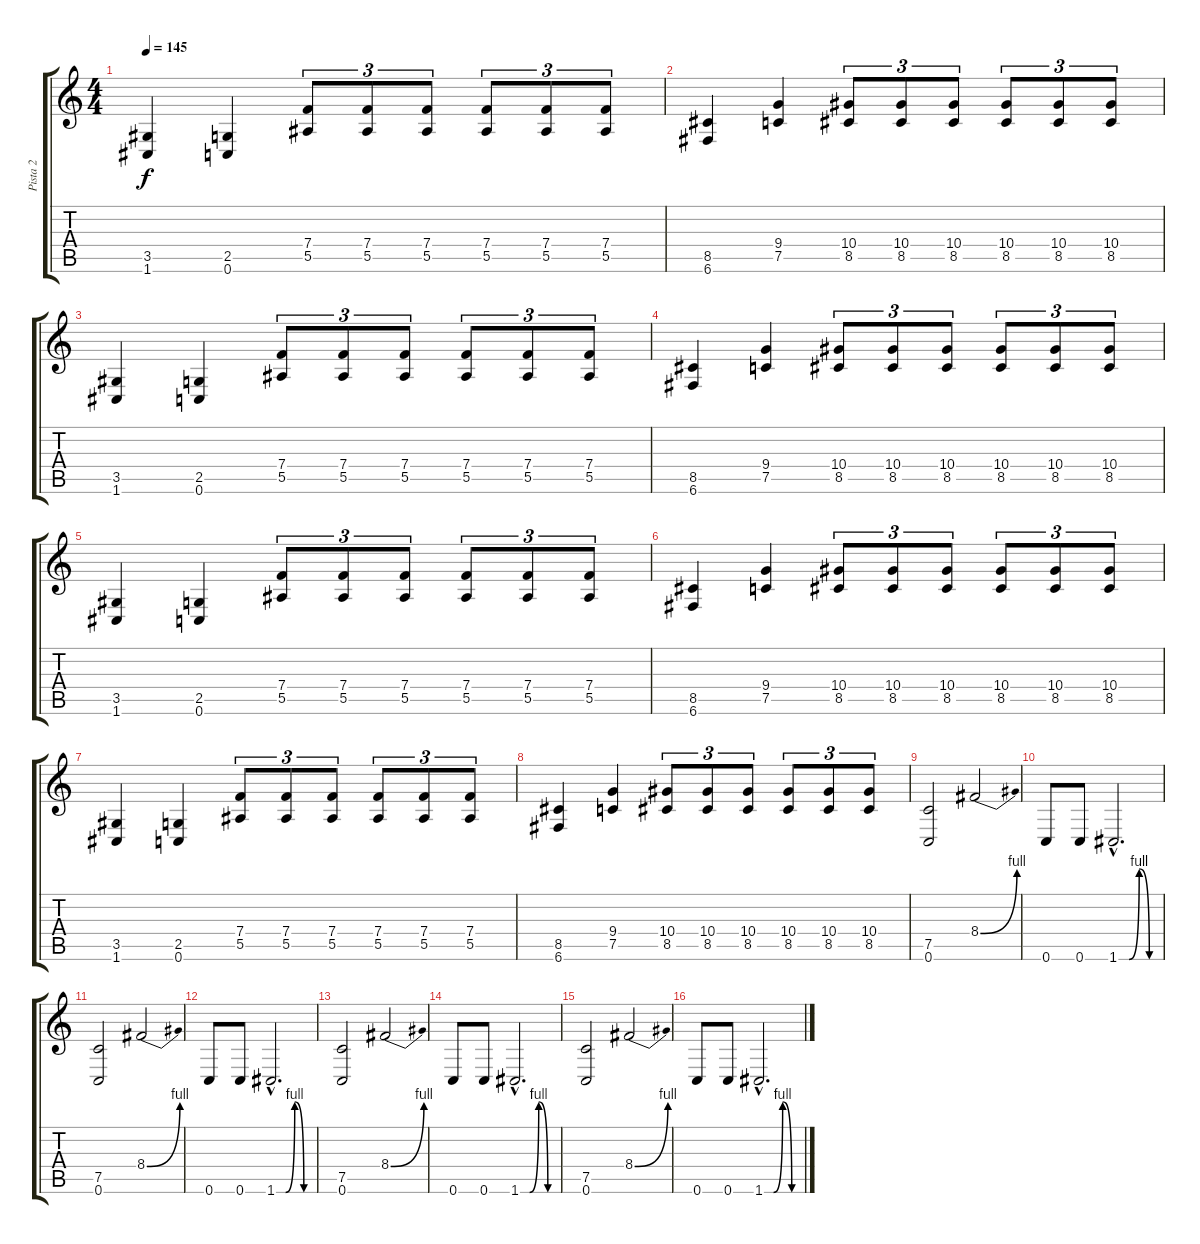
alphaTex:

\track ("Pista 2" "Pista 2") {instrument distortionguitar}
\staff {score tabs}
\tuning (C4 G3 Eb3 Bb2 F2 C2) {hide}
\ts (4 4)
\tempo 145
\clef g2
\ks c
(3.5 1.6).4{dy f} (2.5 0.6).4 (7.4 5.5).8{tu (3 2)} (7.4 5.5).8{tu (3 2)} (7.4 5.5).8{tu (3 2)} (7.4 5.5).8{tu (3 2)} (7.4 5.5).8{tu (3 2)} (7.4 5.5).8{tu (3 2)} |
(8.5 6.6).4 (9.4 7.5).4 (10.4 8.5).8{tu (3 2)} (10.4 8.5).8{tu (3 2)} (10.4 8.5).8{tu (3 2)} (10.4 8.5).8{tu (3 2)} (10.4 8.5).8{tu (3 2)} (10.4 8.5).8{tu (3 2)} |
(3.5 1.6).4 (2.5 0.6).4 (7.4 5.5).8{tu (3 2)} (7.4 5.5).8{tu (3 2)} (7.4 5.5).8{tu (3 2)} (7.4 5.5).8{tu (3 2)} (7.4 5.5).8{tu (3 2)} (7.4 5.5).8{tu (3 2)} |
(8.5 6.6).4 (9.4 7.5).4 (10.4 8.5).8{tu (3 2)} (10.4 8.5).8{tu (3 2)} (10.4 8.5).8{tu (3 2)} (10.4 8.5).8{tu (3 2)} (10.4 8.5).8{tu (3 2)} (10.4 8.5).8{tu (3 2)} |
(3.5 1.6).4 (2.5 0.6).4 (7.4 5.5).8{tu (3 2)} (7.4 5.5).8{tu (3 2)} (7.4 5.5).8{tu (3 2)} (7.4 5.5).8{tu (3 2)} (7.4 5.5).8{tu (3 2)} (7.4 5.5).8{tu (3 2)} |
(8.5 6.6).4 (9.4 7.5).4 (10.4 8.5).8{tu (3 2)} (10.4 8.5).8{tu (3 2)} (10.4 8.5).8{tu (3 2)} (10.4 8.5).8{tu (3 2)} (10.4 8.5).8{tu (3 2)} (10.4 8.5).8{tu (3 2)} |
(3.5 1.6).4 (2.5 0.6).4 (7.4 5.5).8{tu (3 2)} (7.4 5.5).8{tu (3 2)} (7.4 5.5).8{tu (3 2)} (7.4 5.5).8{tu (3 2)} (7.4 5.5).8{tu (3 2)} (7.4 5.5).8{tu (3 2)} |
(8.5 6.6).4 (9.4 7.5).4 (10.4 8.5).8{tu (3 2)} (10.4 8.5).8{tu (3 2)} (10.4 8.5).8{tu (3 2)} (10.4 8.5).8{tu (3 2)} (10.4 8.5).8{tu (3 2)} (10.4 8.5).8{tu (3 2)} |
(7.5 0.6).2 8.4{be (bend 0 0 60 4)}.2{instrument guitarharmonics} |
0.6.8{instrument distortionguitar} 0.6.8 1.6{be (custom 0 0 15 0 30 4 45 0 60 0) hac}.2{d} |
(7.5 0.6).2 8.4{be (bend 0 0 60 4)}.2{instrument guitarharmonics} |
0.6.8{instrument distortionguitar} 0.6.8 1.6{be (custom 0 0 15 0 30 4 45 0 60 0) hac}.2{d} |
(7.5 0.6).2 8.4{be (bend 0 0 60 4)}.2{instrument guitarharmonics} |
0.6.8{instrument distortionguitar} 0.6.8 1.6{be (custom 0 0 15 0 30 4 45 0 60 0) hac}.2{d} |
(7.5 0.6).2 8.4{be (bend 0 0 60 4)}.2{instrument guitarharmonics} |
0.6.8{instrument distortionguitar} 0.6.8 1.6{be (custom 0 0 15 0 30 4 45 0 60 0) hac}.2{d}
